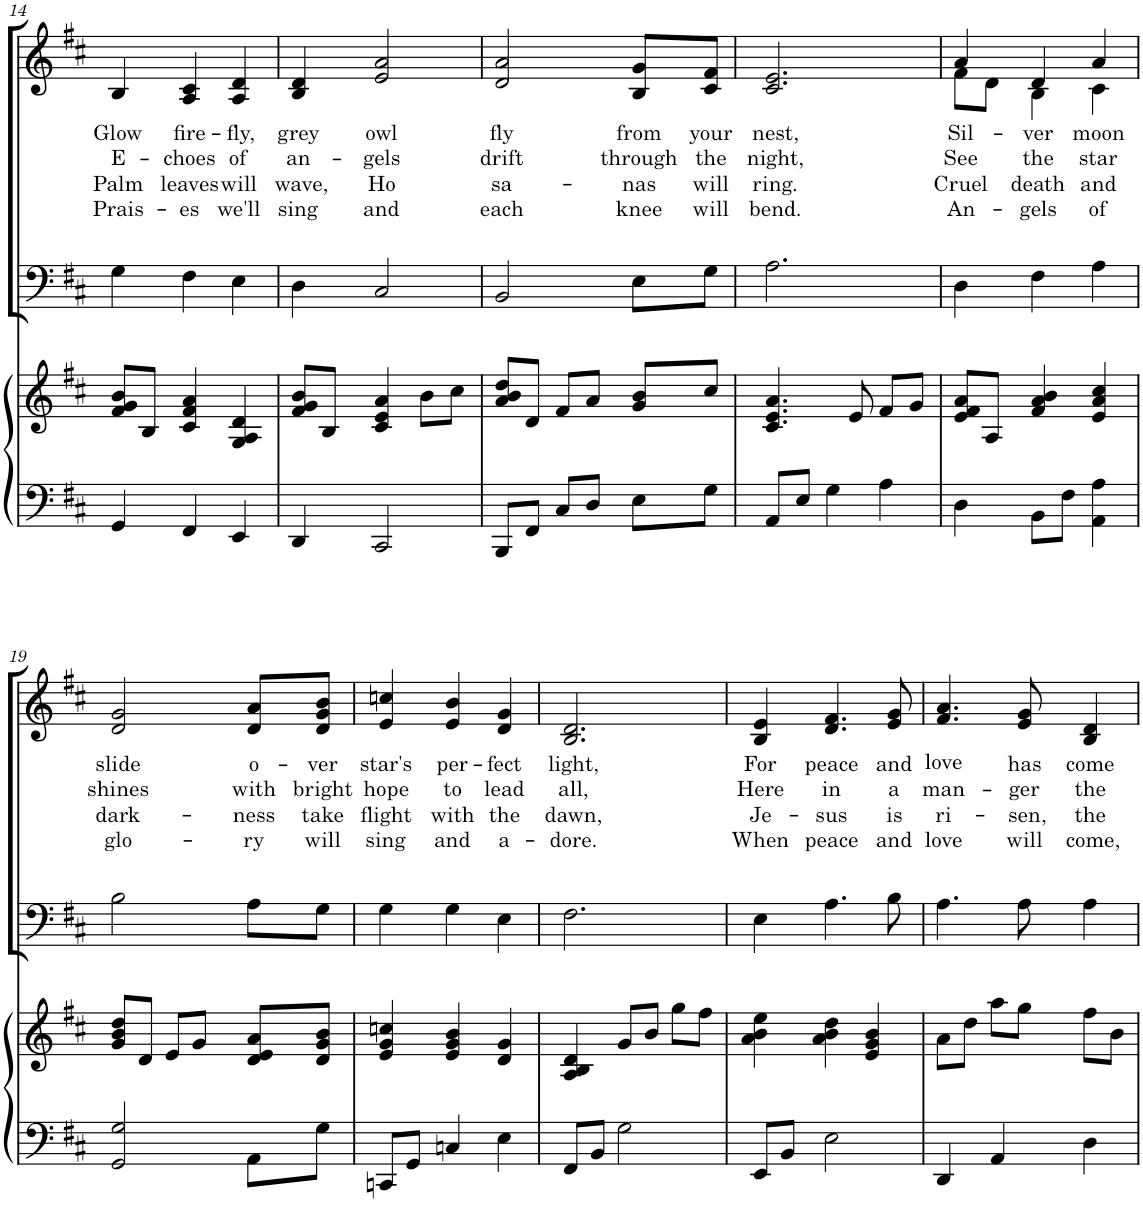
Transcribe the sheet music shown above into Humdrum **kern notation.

**kern	**kern	**kern	**kern	**text	**text	**text	**text
*part3	*part3	*part2	*part1	*part1	*part1	*part1	*part1
*staff4	*staff3	*staff2	*staff1	*staff1	*staff1	*staff1	*staff1
*I"Piano	*	*I"T B	*I"S A	*	*	*	*
*I'Pno	*	*	*	*	*	*	*
!!LO:PB:g=z
*clefF4	*clefG2	*clefF4	*clefG2	*	*	*	*
*k[f#c#]	*k[f#c#]	*k[f#c#]	*k[f#c#]	*	*	*	*
*M3/4	*M3/4	*M3/4	*M3/4	*	*	*	*
=14	=14	=14	=14	=14	=14	=14	=14
!	!	!	!	!LO:LY:b	!LO:LY:b	!LO:LY:b	!LO:LY:b
4GG/	8f#/ 8g/ 8b/L	4G\	4B/	Glow	E-	Palm	Prais-
.	8B/J	.	.	.	.	.	.
!	!	!	!	!LO:LY:b	!LO:LY:b	!LO:LY:b	!LO:LY:b
4FF#/	4c#/ 4f#/ 4a/	4F#\	4A/ 4c#/	fire-	-choes	leaves	-es
!	!	!	!	!LO:LY:b	!LO:LY:b	!LO:LY:b	!LO:LY:b
4EE/	4G/ 4A/ 4d/	4E\	4A/ 4d/	-fly,	of	will	we'll
=15	=15	=15	=15	=15	=15	=15	=15
!	!	!	!	!LO:LY:b	!LO:LY:b	!LO:LY:b	!LO:LY:b
4DD/	8f#/ 8g/ 8b/L	4D\	4B/ 4d/	grey	an-	wave,	sing
.	8B/J	.	.	.	.	.	.
!	!	!	!	!LO:LY:b	!LO:LY:b	!LO:LY:b	!LO:LY:b
2CC#/	4c#/ 4e/ 4a/	2C#/	2e/ 2a/	owl	-gels	Ho	and
.	8b\L	.	.	.	.	.	.
.	8cc#\J	.	.	.	.	.	.
=16	=16	=16	=16	=16	=16	=16	=16
!	!	!	!	!LO:LY:b	!LO:LY:b	!LO:LY:b	!LO:LY:b
8BBB/L	8a/ 8b/ 8dd/L	2BB/	2d/ 2a/	fly	drift	-sa-	each
8FF#/J	8d/J	.	.	.	.	.	.
8C#/L	8f#/L	.	.	.	.	.	.
8D/J	8a/J	.	.	.	.	.	.
!	!	!	!	!LO:LY:b	!LO:LY:b	!LO:LY:b	!LO:LY:b
8E\L	8g/ 8b/L	8E\L	8B/ 8g/L	from	through	-nas	knee
!	!	!	!	!LO:LY:b	!LO:LY:b	!LO:LY:b	!LO:LY:b
8G\J	8cc#/J	8G\J	8c#/ 8f#/J	your	the	will	will
=17	=17	=17	=17	=17	=17	=17	=17
!	!	!	!	!LO:LY:b	!LO:LY:b	!LO:LY:b	!LO:LY:b
8AA/L	4.c#/ 4.e/ 4.a/	2.A\	2.c#/ 2.e/	nest,	night,	ring.	bend.
8E/J	.	.	.	.	.	.	.
4G\	.	.	.	.	.	.	.
.	8e/	.	.	.	.	.	.
4A\	8f#/L	.	.	.	.	.	.
.	8g/J	.	.	.	.	.	.
=18	=18	=18	=18	=18	=18	=18	=18
!	!	!	!	!LO:LY:b	!LO:LY:b	!LO:LY:b	!LO:LY:b
*	*	*	*^	*	*	*	*
4D\	8e/ 8f#/ 8a/L	4D\	4a/	8f#\L	Sil-	See	Cruel	An-
.	8A/J	.	.	8d\J	.	.	.	.
!	!	!	!	!	!LO:LY:b	!LO:LY:b	!LO:LY:b	!LO:LY:b
8BB\L	4f#/ 4a/ 4b/	4F#\	4d/	4B\	-ver	the	death	-gels
8F#\J	.	.	.	.	.	.	.	.
!	!	!	!	!	!LO:LY:b	!LO:LY:b	!LO:LY:b	!LO:LY:b
4AA\ 4A\	4e/ 4a/ 4cc#/	4A\	4a/	4c#\	moon	star	and	of
!!LO:LB:g=z
=19	=19	=19	=19	=19	=19	=19	=19	=19
!	!	!	!	!	!LO:LY:b	!LO:LY:b	!LO:LY:b	!LO:LY:b
*	*	*	*v	*v	*	*	*	*
2GG/ 2G/	8g/ 8b/ 8dd/L	2B\	2d/ 2g/	slide	shines	dark-	glo-
.	8d/J	.	.	.	.	.	.
.	8e/L	.	.	.	.	.	.
.	8g/J	.	.	.	.	.	.
!	!	!	!	!LO:LY:b	!LO:LY:b	!LO:LY:b	!LO:LY:b
8AA\L	8d/ 8e/ 8a/L	8A\L	8d/ 8a/L	o-	with	-ness	-ry
!	!	!	!	!LO:LY:b	!LO:LY:b	!LO:LY:b	!LO:LY:b
8G\J	8d/ 8g/ 8b/J	8G\J	8d/ 8g/ 8b/J	-ver	bright	take	will
=20	=20	=20	=20	=20	=20	=20	=20
!	!	!	!	!LO:LY:b	!LO:LY:b	!LO:LY:b	!LO:LY:b
8CCn/L	4e/ 4g/ 4ccn/	4G\	4e/ 4ccn/	star's	hope	flight	sing
8GG/J	.	.	.	.	.	.	.
!	!	!	!	!LO:LY:b	!LO:LY:b	!LO:LY:b	!LO:LY:b
4Cn/	4e/ 4g/ 4b/	4G\	4e/ 4b/	per-	to	with	and
!	!	!	!	!LO:LY:b	!LO:LY:b	!LO:LY:b	!LO:LY:b
4E\	4d/ 4g/	4E\	4d/ 4g/	-fect	lead	the	a-
=21	=21	=21	=21	=21	=21	=21	=21
!	!	!	!	!LO:LY:b	!LO:LY:b	!LO:LY:b	!LO:LY:b
8FF#/L	4A/ 4B/ 4d/	2.F#\	2.B/ 2.d/	light,	all,	dawn,	-dore.
8BB/J	.	.	.	.	.	.	.
2G\	8g/L	.	.	.	.	.	.
.	8b/J	.	.	.	.	.	.
.	8gg\L	.	.	.	.	.	.
.	8ff#\J	.	.	.	.	.	.
=22	=22	=22	=22	=22	=22	=22	=22
!	!	!	!	!LO:LY:b	!LO:LY:b	!LO:LY:b	!LO:LY:b
8EE/L	4a\ 4b\ 4ee\	4E\	4B/ 4e/	For	Here	Je-	When
8BB/J	.	.	.	.	.	.	.
!	!	!	!	!LO:LY:b	!LO:LY:b	!LO:LY:b	!LO:LY:b
2E\	4a\ 4b\ 4dd\	4.A\	4.d/ 4.f#/	peace	in	-sus	peace
.	4e/ 4g/ 4b/	.	.	.	.	.	.
!	!	!	!	!LO:LY:b	!LO:LY:b	!LO:LY:b	!LO:LY:b
.	.	8B\	8e/ 8g/	and	a	is	and
=23	=23	=23	=23	=23	=23	=23	=23
!	!	!	!	!LO:LY:b	!LO:LY:b	!LO:LY:b	!LO:LY:b
4DD/	8a\L	4.A\	4.f#/ 4.a/	love	man-	ri-	love
.	8dd\J	.	.	.	.	.	.
4AA/	8aa\L	.	.	.	.	.	.
!	!	!	!	!LO:LY:b	!LO:LY:b	!LO:LY:b	!LO:LY:b
.	8gg\J	8A\	8e/ 8g/	has	-ger	-sen,	will
!	!	!	!	!LO:LY:b	!LO:LY:b	!LO:LY:b	!LO:LY:b
4D\	8ff#\L	4A\	4B/ 4d/	come	the	the	come,
.	8b\J	.	.	.	.	.	.
=	=	=	=	=	=	=	=
*-	*-	*-	*-	*-	*-	*-	*-
